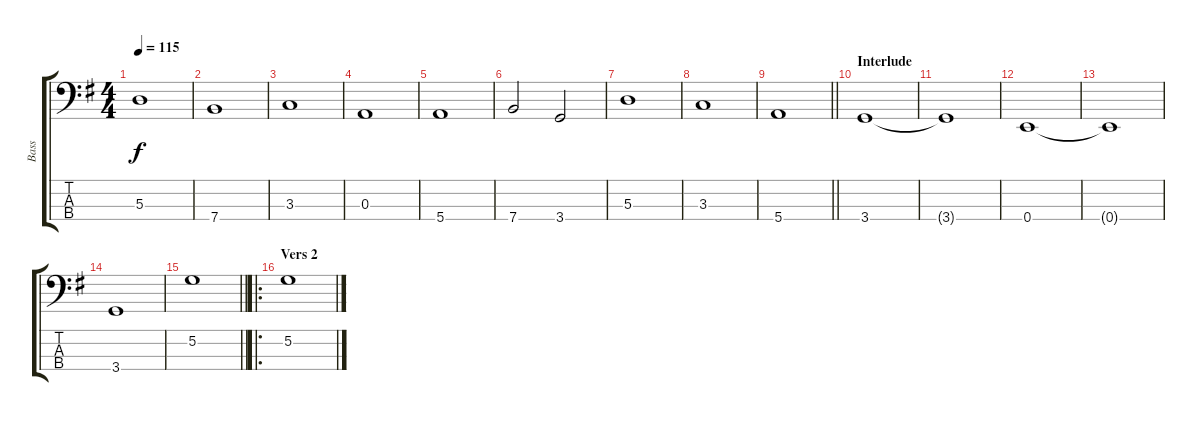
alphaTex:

\track ("Bass" "Bass") {instrument fretlessbass}
\staff {score tabs}
\tuning (G2 D2 A1 E1) {hide}
\ts (4 4)
\tempo 115
\clef f4
\ks eminor
5.3{t}.1{dy f} |
7.4.1 |
3.3.1 |
0.3.1 |
5.4.1 |
7.4.2 3.4.2 |
5.3.1 |
3.3.1 |
\barLineRight lightlight
5.4.1 |
\section ("" "Interlude")
3.4.1 |
3.4{t}.1 |
0.4.1 |
0.4{t}.1 |
3.4.1 |
\barLineRight lightlight
5.2.1 |
\ro
\section ("" "Vers 2")
5.2.1
